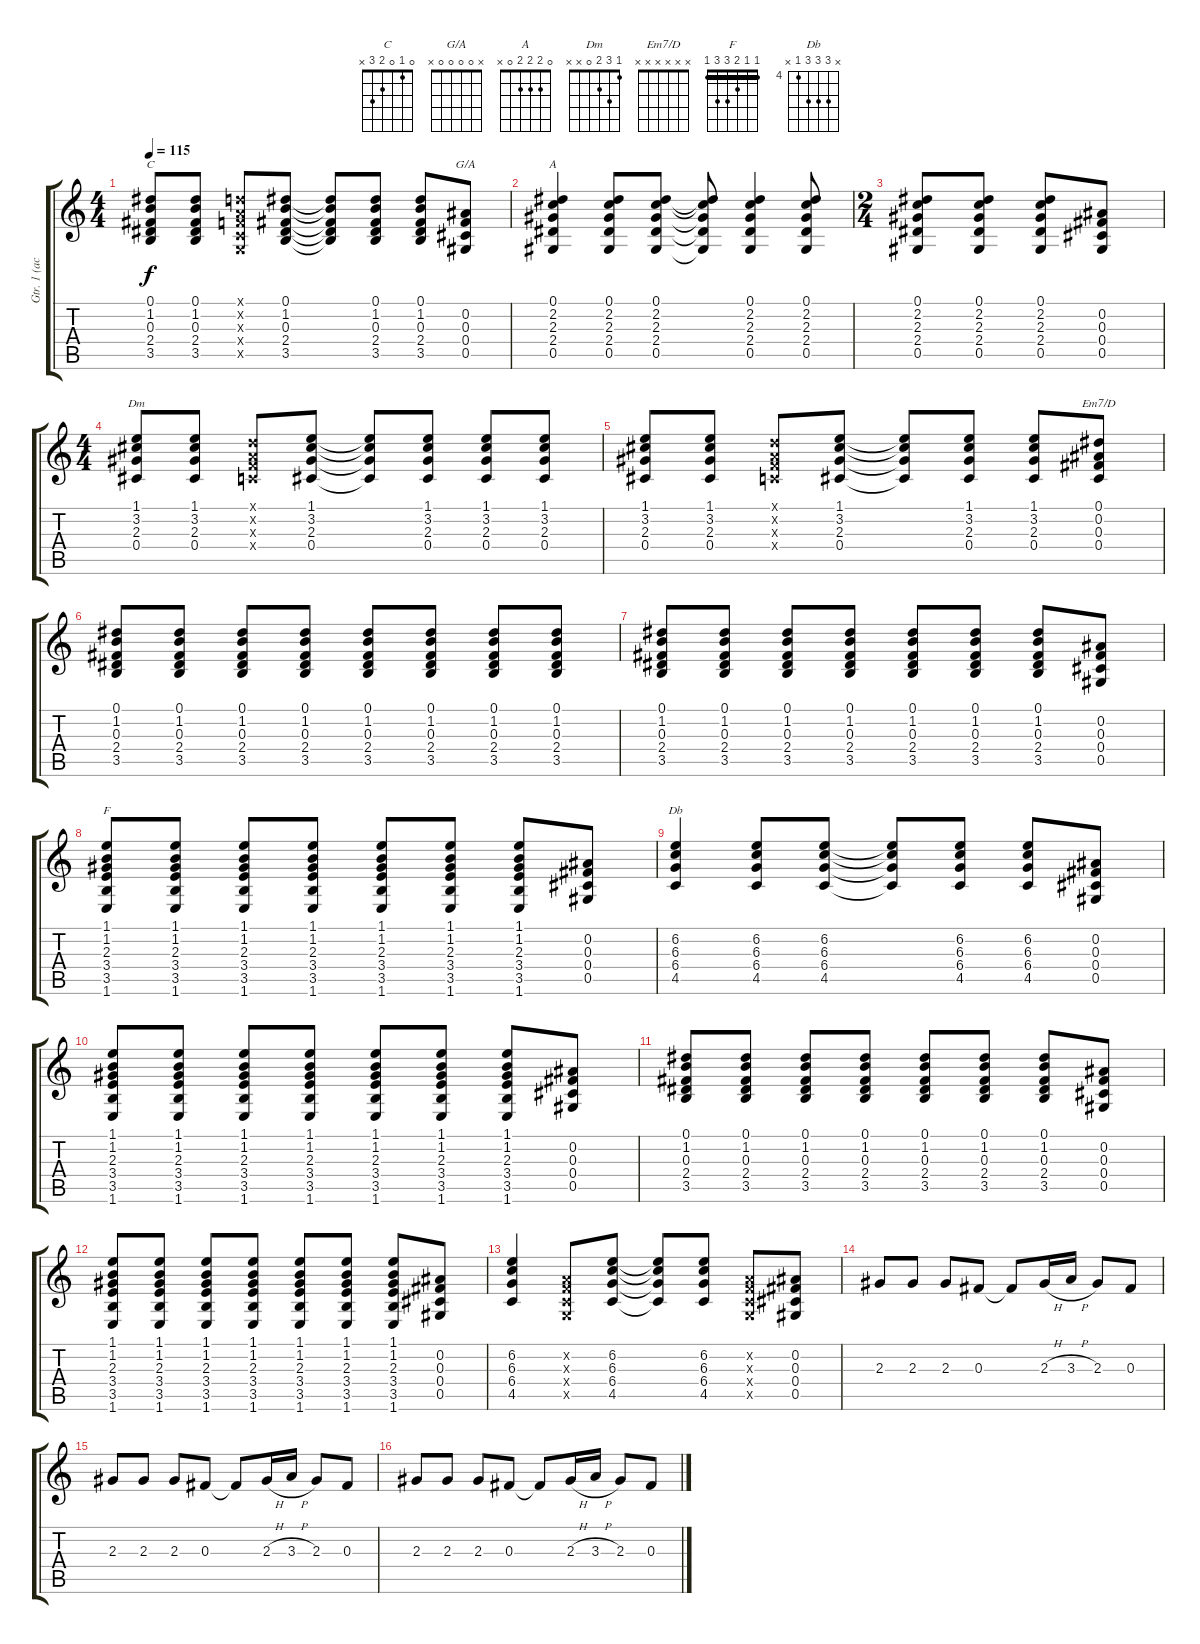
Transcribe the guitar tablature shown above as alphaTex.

\track ("Gtr. 1 (acous.)" "Gtr. 1 (ac") {instrument acousticguitarsteel}
\staff {score tabs}
\tuning (Eb4 Bb3 Gb3 Db3 Ab2 Eb2) {hide}
\chord ("C" 0 1 0 2 3 x)
\chord ("G/A" x 0 0 0 0 x)
\chord ("A" 0 2 2 2 0 x)
\chord ("Dm" 1 3 2 0 x x)
\chord ("Em7/D" x x x x x x)
\chord ("F" 1 1 2 3 3 1) {barre 1}
\chord ("Db" x 6 6 6 4 x) {firstfret 4}
\ts (4 4)
\tempo 115
\clef g2
\ks c
(0.1 1.2 0.3 2.4 3.5).8{ch "C" dy f} (0.1 1.2 0.3 2.4 3.5).8 (-1.1{x} -1.2{x} -1.3{x} -1.4{x} -1.5{x}).8 (0.1 1.2 0.3 2.4 3.5).8 (0.1{t} 1.2{t} 0.3{t} 2.4{t} 3.5{t}).8 (0.1 1.2 0.3 2.4 3.5).8 (0.1 1.2 0.3 2.4 3.5).8 (0.2 0.3 0.4 0.5).8{ch "G/A"} |
(0.1 2.2 2.3 2.4 0.5).4{ch "A"} (0.1 2.2 2.3 2.4 0.5).8 (0.1 2.2 2.3 2.4 0.5).8 (0.1{t} 2.2{t} 2.3{t} 2.4{t} 0.5{t}).8 (0.1 2.2 2.3 2.4 0.5).4 (0.1 2.2 2.3 2.4 0.5).8 |
\ts (2 4)
(0.1 2.2 2.3 2.4 0.5).8 (0.1 2.2 2.3 2.4 0.5).8 (0.1 2.2 2.3 2.4 0.5).8 (0.2 0.3 0.4 0.5).8 |
\ts (4 4)
(1.1 3.2 2.3 0.4).8{ch "Dm"} (1.1 3.2 2.3 0.4).8 (-1.1{x} -1.2{x} -1.3{x} -1.4{x}).8 (1.1 3.2 2.3 0.4).8 (1.1{t} 3.2{t} 2.3{t} 0.4{t}).8 (1.1 3.2 2.3 0.4).8 (1.1 3.2 2.3 0.4).8 (1.1 3.2 2.3 0.4).8 |
(1.1 3.2 2.3 0.4).8 (1.1 3.2 2.3 0.4).8 (-1.1{x} -1.2{x} -1.3{x} -1.4{x}).8 (1.1 3.2 2.3 0.4).8 (1.1{t} 3.2{t} 2.3{t} 0.4{t}).8 (1.1 3.2 2.3 0.4).8 (1.1 3.2 2.3 0.4).8 (0.1 0.2 0.3 0.4).8{ch "Em7/D"} |
(0.1 1.2 0.3 2.4 3.5).8 (0.1 1.2 0.3 2.4 3.5).8 (0.1 1.2 0.3 2.4 3.5).8 (0.1 1.2 0.3 2.4 3.5).8 (0.1 1.2 0.3 2.4 3.5).8 (0.1 1.2 0.3 2.4 3.5).8 (0.1 1.2 0.3 2.4 3.5).8 (0.1 1.2 0.3 2.4 3.5).8 |
(0.1 1.2 0.3 2.4 3.5).8 (0.1 1.2 0.3 2.4 3.5).8 (0.1 1.2 0.3 2.4 3.5).8 (0.1 1.2 0.3 2.4 3.5).8 (0.1 1.2 0.3 2.4 3.5).8 (0.1 1.2 0.3 2.4 3.5).8 (0.1 1.2 0.3 2.4 3.5).8 (0.2 0.3 0.4 0.5).8 |
(1.1 1.2 2.3 3.4 3.5 1.6).8{ch "F"} (1.1 1.2 2.3 3.4 3.5 1.6).8 (1.1 1.2 2.3 3.4 3.5 1.6).8 (1.1 1.2 2.3 3.4 3.5 1.6).8 (1.1 1.2 2.3 3.4 3.5 1.6).8 (1.1 1.2 2.3 3.4 3.5 1.6).8 (1.1 1.2 2.3 3.4 3.5 1.6).8 (0.2 0.3 0.4 0.5).8 |
(6.2 6.3 6.4 4.5).4{ch "Db"} (6.2 6.3 6.4 4.5).8 (6.2 6.3 6.4 4.5).8 (6.2{t} 6.3{t} 6.4{t} 4.5{t}).8 (6.2 6.3 6.4 4.5).8 (6.2 6.3 6.4 4.5).8 (0.2 0.3 0.4 0.5).8 |
(1.1 1.2 2.3 3.4 3.5 1.6).8 (1.1 1.2 2.3 3.4 3.5 1.6).8 (1.1 1.2 2.3 3.4 3.5 1.6).8 (1.1 1.2 2.3 3.4 3.5 1.6).8 (1.1 1.2 2.3 3.4 3.5 1.6).8 (1.1 1.2 2.3 3.4 3.5 1.6).8 (1.1 1.2 2.3 3.4 3.5 1.6).8 (0.2 0.3 0.4 0.5).8 |
(0.1 1.2 0.3 2.4 3.5).8 (0.1 1.2 0.3 2.4 3.5).8 (0.1 1.2 0.3 2.4 3.5).8 (0.1 1.2 0.3 2.4 3.5).8 (0.1 1.2 0.3 2.4 3.5).8 (0.1 1.2 0.3 2.4 3.5).8 (0.1 1.2 0.3 2.4 3.5).8 (0.2 0.3 0.4 0.5).8 |
(1.1 1.2 2.3 3.4 3.5 1.6).8 (1.1 1.2 2.3 3.4 3.5 1.6).8 (1.1 1.2 2.3 3.4 3.5 1.6).8 (1.1 1.2 2.3 3.4 3.5 1.6).8 (1.1 1.2 2.3 3.4 3.5 1.6).8 (1.1 1.2 2.3 3.4 3.5 1.6).8 (1.1 1.2 2.3 3.4 3.5 1.6).8 (0.2 0.3 0.4 0.5).8 |
(6.2 6.3 6.4 4.5).4 (-1.2{x} -1.3{x} -1.4{x} -1.5{x}).8 (6.2 6.3 6.4 4.5).8 (6.2{t} 6.3{t} 6.4{t} 4.5{t}).8 (6.2 6.3 6.4 4.5).8 (-1.2{x} -1.3{x} -1.4{x} -1.5{x}).8 (0.2 0.3 0.4 0.5).8 |
2.3.8 2.3.8 2.3.8 0.3.8 0.3{t}.8 2.3{h}.16 3.3{h}.16 2.3.8 0.3.8 |
2.3.8 2.3.8 2.3.8 0.3.8 0.3{t}.8 2.3{h}.16 3.3{h}.16 2.3.8 0.3.8 |
2.3.8 2.3.8 2.3.8 0.3.8 0.3{t}.8 2.3{h}.16 3.3{h}.16 2.3.8 0.3.8
